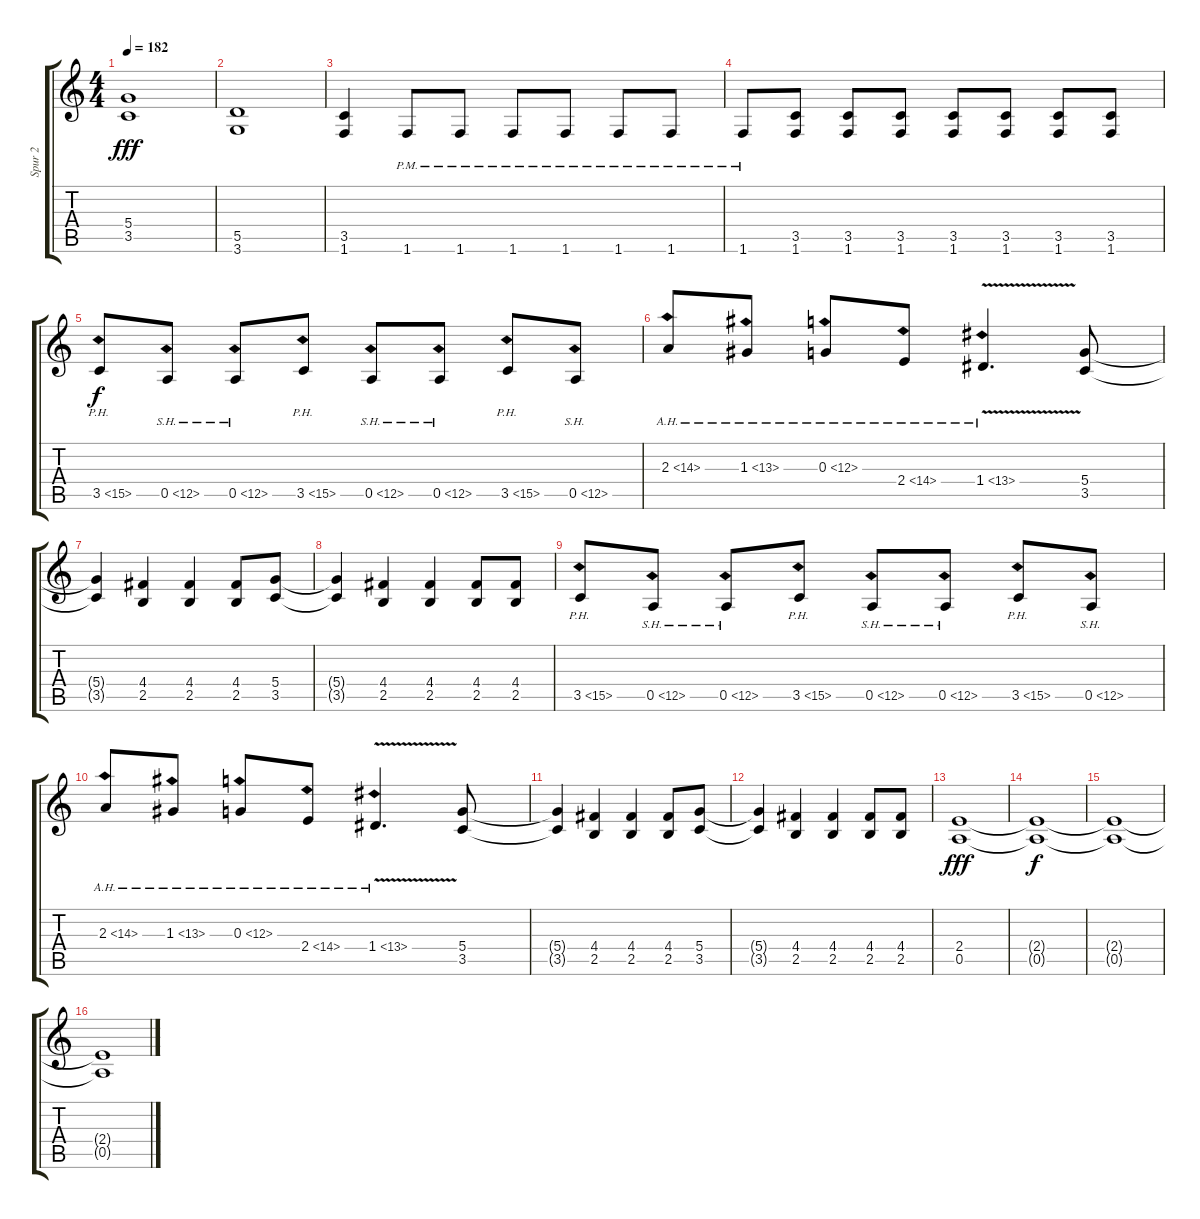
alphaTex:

\track ("Spur 2" "Spur 2") {instrument distortionguitar}
\staff {score tabs}
\tuning (E4 B3 G3 D3 A2 E2) {hide}
\ts (4 4)
\tempo 182
\clef g2
\ks c
(5.4 3.5).1{dy fff} |
(5.5 3.6).1 |
(3.5 1.6).4 1.6{pm}.8 1.6{pm}.8 1.6{pm}.8 1.6{pm}.8 1.6{pm}.8 1.6{pm}.8 |
1.6{pm}.8 (3.5 1.6).8 (3.5 1.6).8 (3.5 1.6).8 (3.5 1.6).8 (3.5 1.6).8 (3.5 1.6).8 (3.5 1.6).8 |
3.5{ph 12}.8{dy f} 0.5{sh 12}.8 0.5{sh 12}.8 3.5{ph 12}.8 0.5{sh 12}.8 0.5{sh 12}.8 3.5{ph 12}.8 0.5{sh 12}.8 |
2.3{ah 12}.8 1.3{ah 12}.8 0.3{ah 12}.8 2.4{ah 12}.8 1.4{ah 12 v}.4{d} (5.4 3.5).8 |
(5.4{t} 3.5{t}).4 (4.4 2.5).4 (4.4 2.5).4 (4.4 2.5).8 (5.4 3.5).8 |
(5.4{t} 3.5{t}).4 (4.4 2.5).4 (4.4 2.5).4 (4.4 2.5).8 (4.4 2.5).8 |
3.5{ph 12}.8 0.5{sh 12}.8 0.5{sh 12}.8 3.5{ph 12}.8 0.5{sh 12}.8 0.5{sh 12}.8 3.5{ph 12}.8 0.5{sh 12}.8 |
2.3{ah 12}.8 1.3{ah 12}.8 0.3{ah 12}.8 2.4{ah 12}.8 1.4{ah 12 v}.4{d} (5.4 3.5).8 |
(5.4{t} 3.5{t}).4 (4.4 2.5).4 (4.4 2.5).4 (4.4 2.5).8 (5.4 3.5).8 |
(5.4{t} 3.5{t}).4 (4.4 2.5).4 (4.4 2.5).4 (4.4 2.5).8 (4.4 2.5).8 |
(2.4 0.5).1{dy fff} |
(2.4{t} 0.5{t}).1{dy f} |
(2.4{t} 0.5{t}).1 |
(2.4{t} 0.5{t}).1
